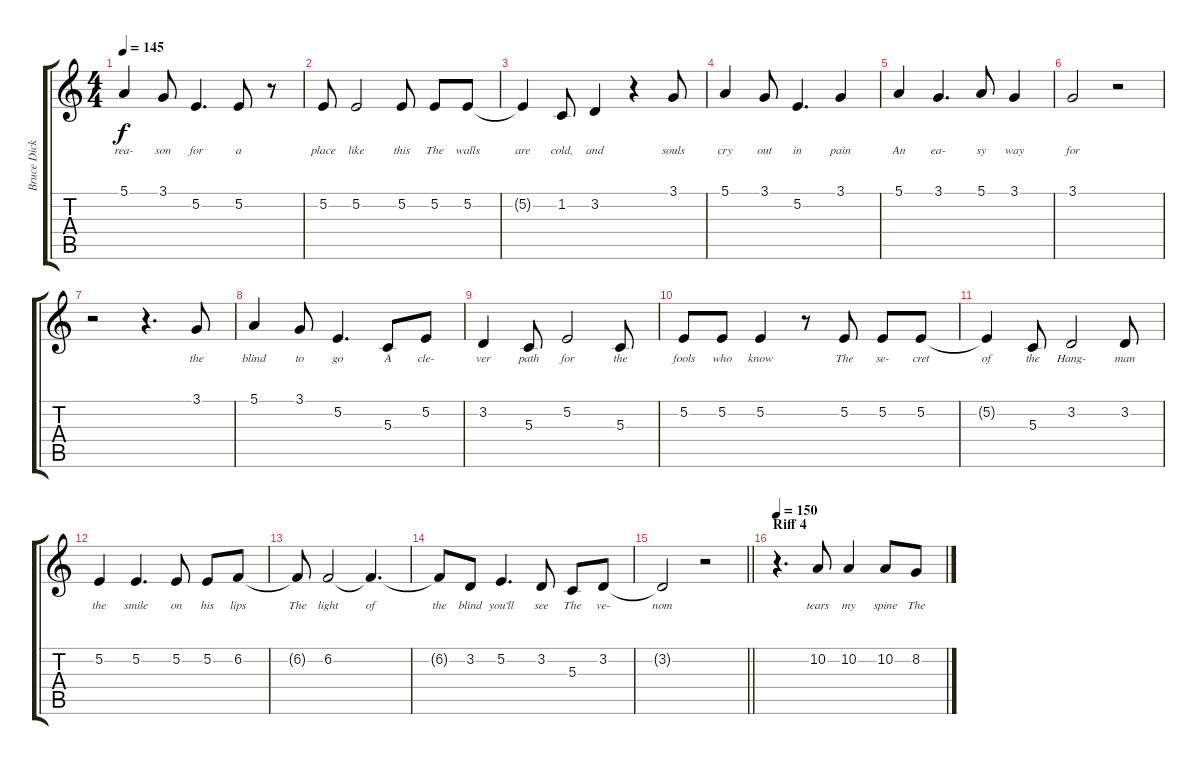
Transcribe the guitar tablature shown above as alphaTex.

\track ("Bruce Dickinson" "Bruce Dick") {instrument voiceoohs}
\staff {score tabs}
\tuning (E4 B3 G3 D3 A2 E2) {hide}
\ts (4 4)
\tempo 145
\clef g2
\ks c
5.1.4{lyrics (0 "rea-") lyrics (1 "") lyrics (2 "") lyrics (3 "") lyrics (4 "") dy f} 3.1.8{lyrics (0 "son") lyrics (1 "") lyrics (2 "") lyrics (3 "") lyrics (4 "")} 5.2.4{d lyrics (0 "for") lyrics (1 "") lyrics (2 "") lyrics (3 "") lyrics (4 "")} 5.2.8{lyrics (0 "a") lyrics (1 "") lyrics (2 "") lyrics (3 "") lyrics (4 "")} r.8 |
5.2.8{lyrics (0 "place") lyrics (1 "") lyrics (2 "") lyrics (3 "") lyrics (4 "")} 5.2.2{lyrics (0 "like") lyrics (1 "") lyrics (2 "") lyrics (3 "") lyrics (4 "")} 5.2.8{lyrics (0 "this") lyrics (1 "") lyrics (2 "") lyrics (3 "") lyrics (4 "")} 5.2.8{lyrics (0 "The") lyrics (1 "") lyrics (2 "") lyrics (3 "") lyrics (4 "")} 5.2.8{lyrics (0 "walls") lyrics (1 "") lyrics (2 "") lyrics (3 "") lyrics (4 "")} |
5.2{t}.4{lyrics (0 "are") lyrics (1 "") lyrics (2 "") lyrics (3 "") lyrics (4 "")} 1.2.8{lyrics (0 "cold,") lyrics (1 "") lyrics (2 "") lyrics (3 "") lyrics (4 "")} 3.2.4{lyrics (0 "and") lyrics (1 "") lyrics (2 "") lyrics (3 "") lyrics (4 "")} r.4 3.1.8{lyrics (0 "souls") lyrics (1 "") lyrics (2 "") lyrics (3 "") lyrics (4 "")} |
5.1.4{lyrics (0 "cry") lyrics (1 "") lyrics (2 "") lyrics (3 "") lyrics (4 "")} 3.1.8{lyrics (0 "out") lyrics (1 "") lyrics (2 "") lyrics (3 "") lyrics (4 "")} 5.2.4{d lyrics (0 "in") lyrics (1 "") lyrics (2 "") lyrics (3 "") lyrics (4 "")} 3.1.4{lyrics (0 "pain") lyrics (1 "") lyrics (2 "") lyrics (3 "") lyrics (4 "")} |
5.1.4{lyrics (0 "An") lyrics (1 "") lyrics (2 "") lyrics (3 "") lyrics (4 "")} 3.1.4{d lyrics (0 "ea-") lyrics (1 "") lyrics (2 "") lyrics (3 "") lyrics (4 "")} 5.1.8{lyrics (0 "sy") lyrics (1 "") lyrics (2 "") lyrics (3 "") lyrics (4 "")} 3.1.4{lyrics (0 "way") lyrics (1 "") lyrics (2 "") lyrics (3 "") lyrics (4 "")} |
3.1.2{lyrics (0 "for") lyrics (1 "") lyrics (2 "") lyrics (3 "") lyrics (4 "")} r.2 |
r.2 r.4{d} 3.1.8{lyrics (0 "the") lyrics (1 "") lyrics (2 "") lyrics (3 "") lyrics (4 "")} |
5.1.4{lyrics (0 "blind") lyrics (1 "") lyrics (2 "") lyrics (3 "") lyrics (4 "")} 3.1.8{lyrics (0 "to") lyrics (1 "") lyrics (2 "") lyrics (3 "") lyrics (4 "")} 5.2.4{d lyrics (0 "go") lyrics (1 "") lyrics (2 "") lyrics (3 "") lyrics (4 "")} 5.3.8{lyrics (0 "A") lyrics (1 "") lyrics (2 "") lyrics (3 "") lyrics (4 "")} 5.2.8{lyrics (0 "cle-") lyrics (1 "") lyrics (2 "") lyrics (3 "") lyrics (4 "")} |
3.2.4{lyrics (0 "ver") lyrics (1 "") lyrics (2 "") lyrics (3 "") lyrics (4 "")} 5.3.8{lyrics (0 "path") lyrics (1 "") lyrics (2 "") lyrics (3 "") lyrics (4 "")} 5.2.2{lyrics (0 "for") lyrics (1 "") lyrics (2 "") lyrics (3 "") lyrics (4 "")} 5.3.8{lyrics (0 "the") lyrics (1 "") lyrics (2 "") lyrics (3 "") lyrics (4 "")} |
5.2.8{lyrics (0 "fools") lyrics (1 "") lyrics (2 "") lyrics (3 "") lyrics (4 "")} 5.2.8{lyrics (0 "who") lyrics (1 "") lyrics (2 "") lyrics (3 "") lyrics (4 "")} 5.2.4{lyrics (0 "know") lyrics (1 "") lyrics (2 "") lyrics (3 "") lyrics (4 "")} r.8 5.2.8{lyrics (0 "The") lyrics (1 "") lyrics (2 "") lyrics (3 "") lyrics (4 "")} 5.2.8{lyrics (0 "se-") lyrics (1 "") lyrics (2 "") lyrics (3 "") lyrics (4 "")} 5.2.8{lyrics (0 "cret") lyrics (1 "") lyrics (2 "") lyrics (3 "") lyrics (4 "")} |
5.2{t}.4{lyrics (0 "of") lyrics (1 "") lyrics (2 "") lyrics (3 "") lyrics (4 "")} 5.3.8{lyrics (0 "the") lyrics (1 "") lyrics (2 "") lyrics (3 "") lyrics (4 "")} 3.2.2{lyrics (0 "Hang-") lyrics (1 "") lyrics (2 "") lyrics (3 "") lyrics (4 "")} 3.2.8{lyrics (0 "man") lyrics (1 "") lyrics (2 "") lyrics (3 "") lyrics (4 "")} |
5.2.4{lyrics (0 "the") lyrics (1 "") lyrics (2 "") lyrics (3 "") lyrics (4 "")} 5.2.4{d lyrics (0 "smile") lyrics (1 "") lyrics (2 "") lyrics (3 "") lyrics (4 "")} 5.2.8{lyrics (0 "on") lyrics (1 "") lyrics (2 "") lyrics (3 "") lyrics (4 "")} 5.2.8{lyrics (0 "his") lyrics (1 "") lyrics (2 "") lyrics (3 "") lyrics (4 "")} 6.2.8{lyrics (0 "lips") lyrics (1 "") lyrics (2 "") lyrics (3 "") lyrics (4 "")} |
6.2{t}.8{lyrics (0 "The") lyrics (1 "") lyrics (2 "") lyrics (3 "") lyrics (4 "")} 6.2.2{lyrics (0 "light") lyrics (1 "") lyrics (2 "") lyrics (3 "") lyrics (4 "")} 6.2{t}.4{d lyrics (0 "of") lyrics (1 "") lyrics (2 "") lyrics (3 "") lyrics (4 "")} |
6.2{t}.8{lyrics (0 "the") lyrics (1 "") lyrics (2 "") lyrics (3 "") lyrics (4 "")} 3.2.8{lyrics (0 "blind") lyrics (1 "") lyrics (2 "") lyrics (3 "") lyrics (4 "")} 5.2.4{d lyrics (0 "you'll") lyrics (1 "") lyrics (2 "") lyrics (3 "") lyrics (4 "")} 3.2.8{lyrics (0 "see") lyrics (1 "") lyrics (2 "") lyrics (3 "") lyrics (4 "")} 5.3.8{lyrics (0 "The") lyrics (1 "") lyrics (2 "") lyrics (3 "") lyrics (4 "")} 3.2.8{lyrics (0 "ve-") lyrics (1 "") lyrics (2 "") lyrics (3 "") lyrics (4 "")} |
\barLineRight lightlight
3.2{t}.2{lyrics (0 "nom") lyrics (1 "") lyrics (2 "") lyrics (3 "") lyrics (4 "")} r.2 |
\section ("" "Riff 4")
\tempo 150
r.4{d} 10.2.8{lyrics (0 "tears") lyrics (1 "") lyrics (2 "") lyrics (3 "") lyrics (4 "")} 10.2.4{lyrics (0 "my") lyrics (1 "") lyrics (2 "") lyrics (3 "") lyrics (4 "")} 10.2.8{lyrics (0 "spine") lyrics (1 "") lyrics (2 "") lyrics (3 "") lyrics (4 "")} 8.2.8{lyrics (0 "The") lyrics (1 "") lyrics (2 "") lyrics (3 "") lyrics (4 "")}
